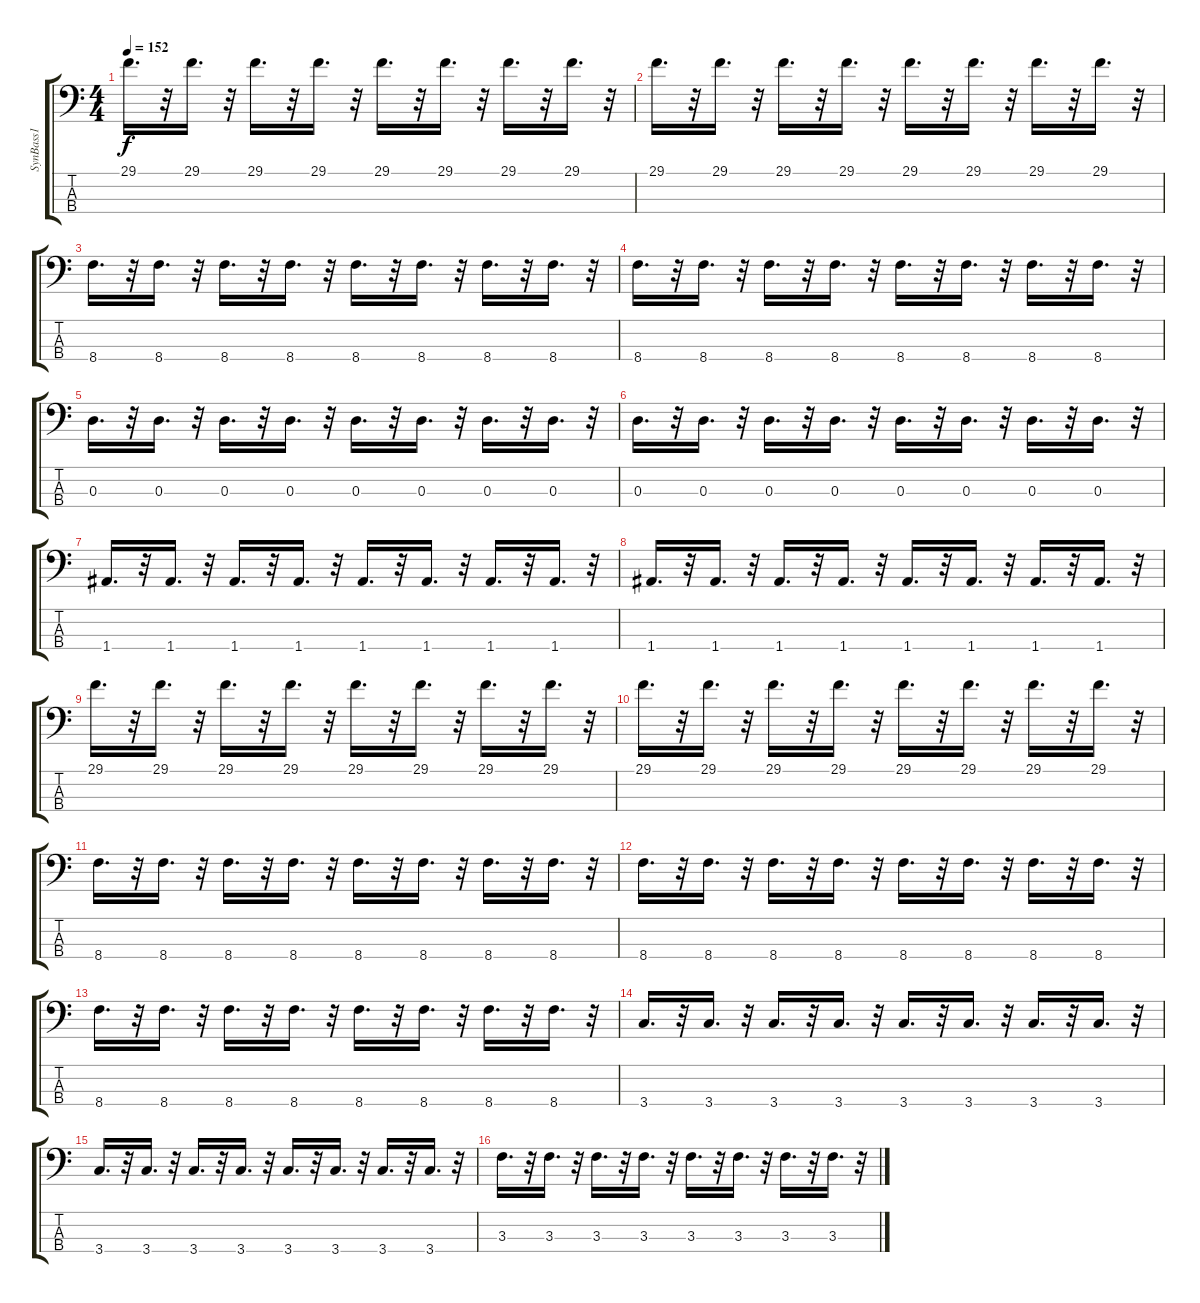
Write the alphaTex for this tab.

\track ("SynBass1" "SynBass1") {instrument synthbass1}
\staff {score tabs}
\tuning (C-1 G2 D2 A1) {hide}
\ts (4 4)
\tempo 152
\clef f4
\ks c
29.1.16{d dy f} r.32 29.1.16{d} r.32 29.1.16{d} r.32 29.1.16{d} r.32 29.1.16{d} r.32 29.1.16{d} r.32 29.1.16{d} r.32 29.1.16{d} r.32 |
29.1.16{d} r.32 29.1.16{d} r.32 29.1.16{d} r.32 29.1.16{d} r.32 29.1.16{d} r.32 29.1.16{d} r.32 29.1.16{d} r.32 29.1.16{d} r.32 |
8.4.16{d} r.32 8.4.16{d} r.32 8.4.16{d} r.32 8.4.16{d} r.32 8.4.16{d} r.32 8.4.16{d} r.32 8.4.16{d} r.32 8.4.16{d} r.32 |
8.4.16{d} r.32 8.4.16{d} r.32 8.4.16{d} r.32 8.4.16{d} r.32 8.4.16{d} r.32 8.4.16{d} r.32 8.4.16{d} r.32 8.4.16{d} r.32 |
0.3.16{d} r.32 0.3.16{d} r.32 0.3.16{d} r.32 0.3.16{d} r.32 0.3.16{d} r.32 0.3.16{d} r.32 0.3.16{d} r.32 0.3.16{d} r.32 |
0.3.16{d} r.32 0.3.16{d} r.32 0.3.16{d} r.32 0.3.16{d} r.32 0.3.16{d} r.32 0.3.16{d} r.32 0.3.16{d} r.32 0.3.16{d} r.32 |
1.4.16{d} r.32 1.4.16{d} r.32 1.4.16{d} r.32 1.4.16{d} r.32 1.4.16{d} r.32 1.4.16{d} r.32 1.4.16{d} r.32 1.4.16{d} r.32 |
1.4.16{d} r.32 1.4.16{d} r.32 1.4.16{d} r.32 1.4.16{d} r.32 1.4.16{d} r.32 1.4.16{d} r.32 1.4.16{d} r.32 1.4.16{d} r.32 |
29.1.16{d} r.32 29.1.16{d} r.32 29.1.16{d} r.32 29.1.16{d} r.32 29.1.16{d} r.32 29.1.16{d} r.32 29.1.16{d} r.32 29.1.16{d} r.32 |
29.1.16{d} r.32 29.1.16{d} r.32 29.1.16{d} r.32 29.1.16{d} r.32 29.1.16{d} r.32 29.1.16{d} r.32 29.1.16{d} r.32 29.1.16{d} r.32 |
8.4.16{d} r.32 8.4.16{d} r.32 8.4.16{d} r.32 8.4.16{d} r.32 8.4.16{d} r.32 8.4.16{d} r.32 8.4.16{d} r.32 8.4.16{d} r.32 |
8.4.16{d} r.32 8.4.16{d} r.32 8.4.16{d} r.32 8.4.16{d} r.32 8.4.16{d} r.32 8.4.16{d} r.32 8.4.16{d} r.32 8.4.16{d} r.32 |
8.4.16{d} r.32 8.4.16{d} r.32 8.4.16{d} r.32 8.4.16{d} r.32 8.4.16{d} r.32 8.4.16{d} r.32 8.4.16{d} r.32 8.4.16{d} r.32 |
3.4.16{d} r.32 3.4.16{d} r.32 3.4.16{d} r.32 3.4.16{d} r.32 3.4.16{d} r.32 3.4.16{d} r.32 3.4.16{d} r.32 3.4.16{d} r.32 |
3.4.16{d} r.32 3.4.16{d} r.32 3.4.16{d} r.32 3.4.16{d} r.32 3.4.16{d} r.32 3.4.16{d} r.32 3.4.16{d} r.32 3.4.16{d} r.32 |
3.3.16{d} r.32 3.3.16{d} r.32 3.3.16{d} r.32 3.3.16{d} r.32 3.3.16{d} r.32 3.3.16{d} r.32 3.3.16{d} r.32 3.3.16{d} r.32
